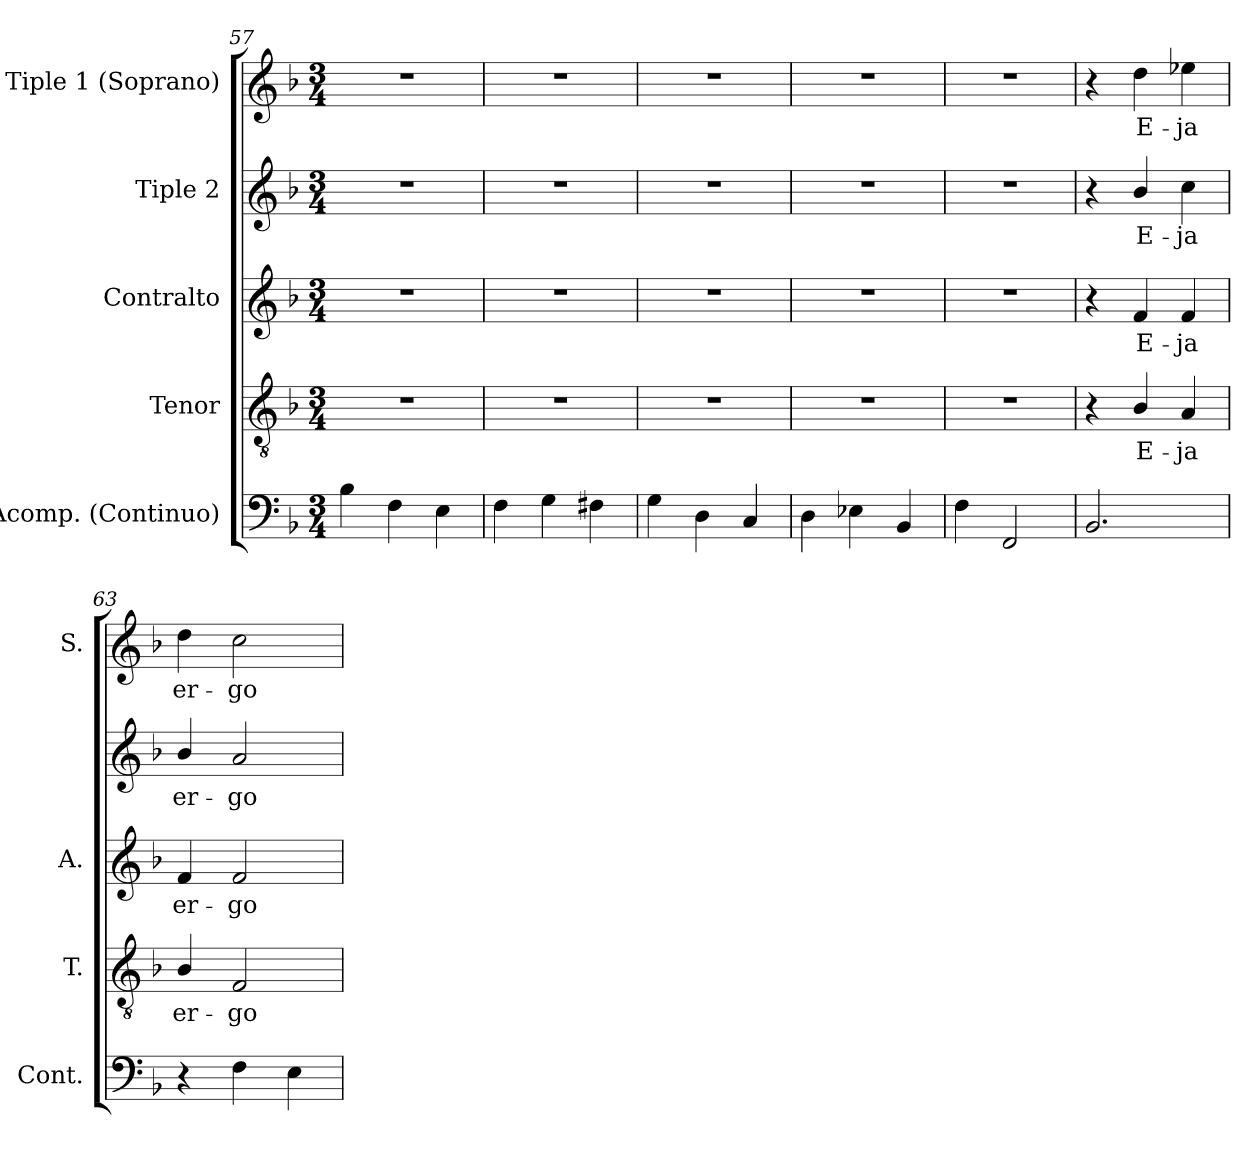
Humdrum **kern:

**kern	**kern	**text	**kern	**text	**kern	**text	**kern	**text
*part5	*part4	*part4	*part3	*part3	*part2	*part2	*part1	*part1
*staff5	*staff4	*staff4	*staff3	*staff3	*staff2	*staff2	*staff1	*staff1
*I"Acomp. (Continuo)	*I"Tenor	*	*I"Contralto	*	*I"Tiple 2	*	*I"Tiple 1 (Soprano)	*
*I'Cont.	*I'T.	*	*I'A.	*	*	*	*I'S.	*
*clefF4	*clefGv2	*	*clefG2	*	*clefG2	*	*clefG2	*
*	*ITrd7c12	*	*	*	*	*	*	*
*k[b-]	*k[b-]	*	*k[b-]	*	*k[b-]	*	*k[b-]	*
*F:	*F:	*	*F:	*	*F:	*	*F:	*
*M3/4	*M3/4	*	*M3/4	*	*M3/4	*	*M3/4	*
=57	=57	=57	=57	=57	=57	=57	=57	=57
!	!LO:N:vis=1	!	!LO:N:vis=1	!	!LO:N:vis=1	!	!LO:N:vis=1	!
4B-i\	2.r	.	2.r	.	2.r	.	2.r	.
4Fi\	.	.	.	.	.	.	.	.
4Ei\	.	.	.	.	.	.	.	.
=58	=58	=58	=58	=58	=58	=58	=58	=58
!	!LO:N:vis=1	!	!LO:N:vis=1	!	!LO:N:vis=1	!	!LO:N:vis=1	!
4Fi\	2.r	.	2.r	.	2.r	.	2.r	.
4Gi\	.	.	.	.	.	.	.	.
4F#Xi\	.	.	.	.	.	.	.	.
=59	=59	=59	=59	=59	=59	=59	=59	=59
!	!LO:N:vis=1	!	!LO:N:vis=1	!	!LO:N:vis=1	!	!LO:N:vis=1	!
4Gi\	2.r	.	2.r	.	2.r	.	2.r	.
4Di\	.	.	.	.	.	.	.	.
4Ci/	.	.	.	.	.	.	.	.
=60	=60	=60	=60	=60	=60	=60	=60	=60
!	!LO:N:vis=1	!	!LO:N:vis=1	!	!LO:N:vis=1	!	!LO:N:vis=1	!
4Di\	2.r	.	2.r	.	2.r	.	2.r	.
4E-Xi\	.	.	.	.	.	.	.	.
4BB-i/	.	.	.	.	.	.	.	.
=61	=61	=61	=61	=61	=61	=61	=61	=61
!	!LO:N:vis=1	!	!LO:N:vis=1	!	!LO:N:vis=1	!	!LO:N:vis=1	!
4Fi\	2.r	.	2.r	.	2.r	.	2.r	.
2FFi/	.	.	.	.	.	.	.	.
=62	=62	=62	=62	=62	=62	=62	=62	=62
2.BB-i/	4r	.	4r	.	4r	.	4r	.
!	!	!LO:LY:b:color=#000000	!	!	!	!	!	!
!	!	!	!	!LO:LY:b:color=#000000	!	!	!	!
!	!	!	!	!	!	!LO:LY:b:color=#000000	!	!
!	!	!	!	!	!	!	!	!LO:LY:b:color=#000000
.	4BB-i/	E-	4fi/	E-	4b-i/	E-	4ddi\	E-
!	!	!LO:LY:b:color=#000000	!	!	!	!	!	!
!	!	!	!	!LO:LY:b:color=#000000	!	!	!	!
!	!	!	!	!	!	!LO:LY:b:color=#000000	!	!
!	!	!	!	!	!	!	!	!LO:LY:b:color=#000000
.	4AAi/	-ja	4fi/	-ja	4cci\	-ja	4ee-Xi\	-ja
=63	=63	=63	=63	=63	=63	=63	=63	=63
!	!	!LO:LY:b:color=#000000	!	!	!	!	!	!
!	!	!	!	!LO:LY:b:color=#000000	!	!	!	!
!	!	!	!	!	!	!LO:LY:b:color=#000000	!	!
!	!	!	!	!	!	!	!	!LO:LY:b:color=#000000
4r	4BB-i/	er-	4fi/	er-	4b-i/	er-	4ddi\	er-
!	!	!LO:LY:b:color=#000000	!	!	!	!	!	!
!	!	!	!	!LO:LY:b:color=#000000	!	!	!	!
!	!	!	!	!	!	!LO:LY:b:color=#000000	!	!
!	!	!	!	!	!	!	!	!LO:LY:b:color=#000000
4Fi\	2FFi/	-go	2fi/	-go	2ai/	-go	2cci\	-go
4Ei\	.	.	.	.	.	.	.	.
=	=	=	=	=	=	=	=	=
*-	*-	*-	*-	*-	*-	*-	*-	*-
